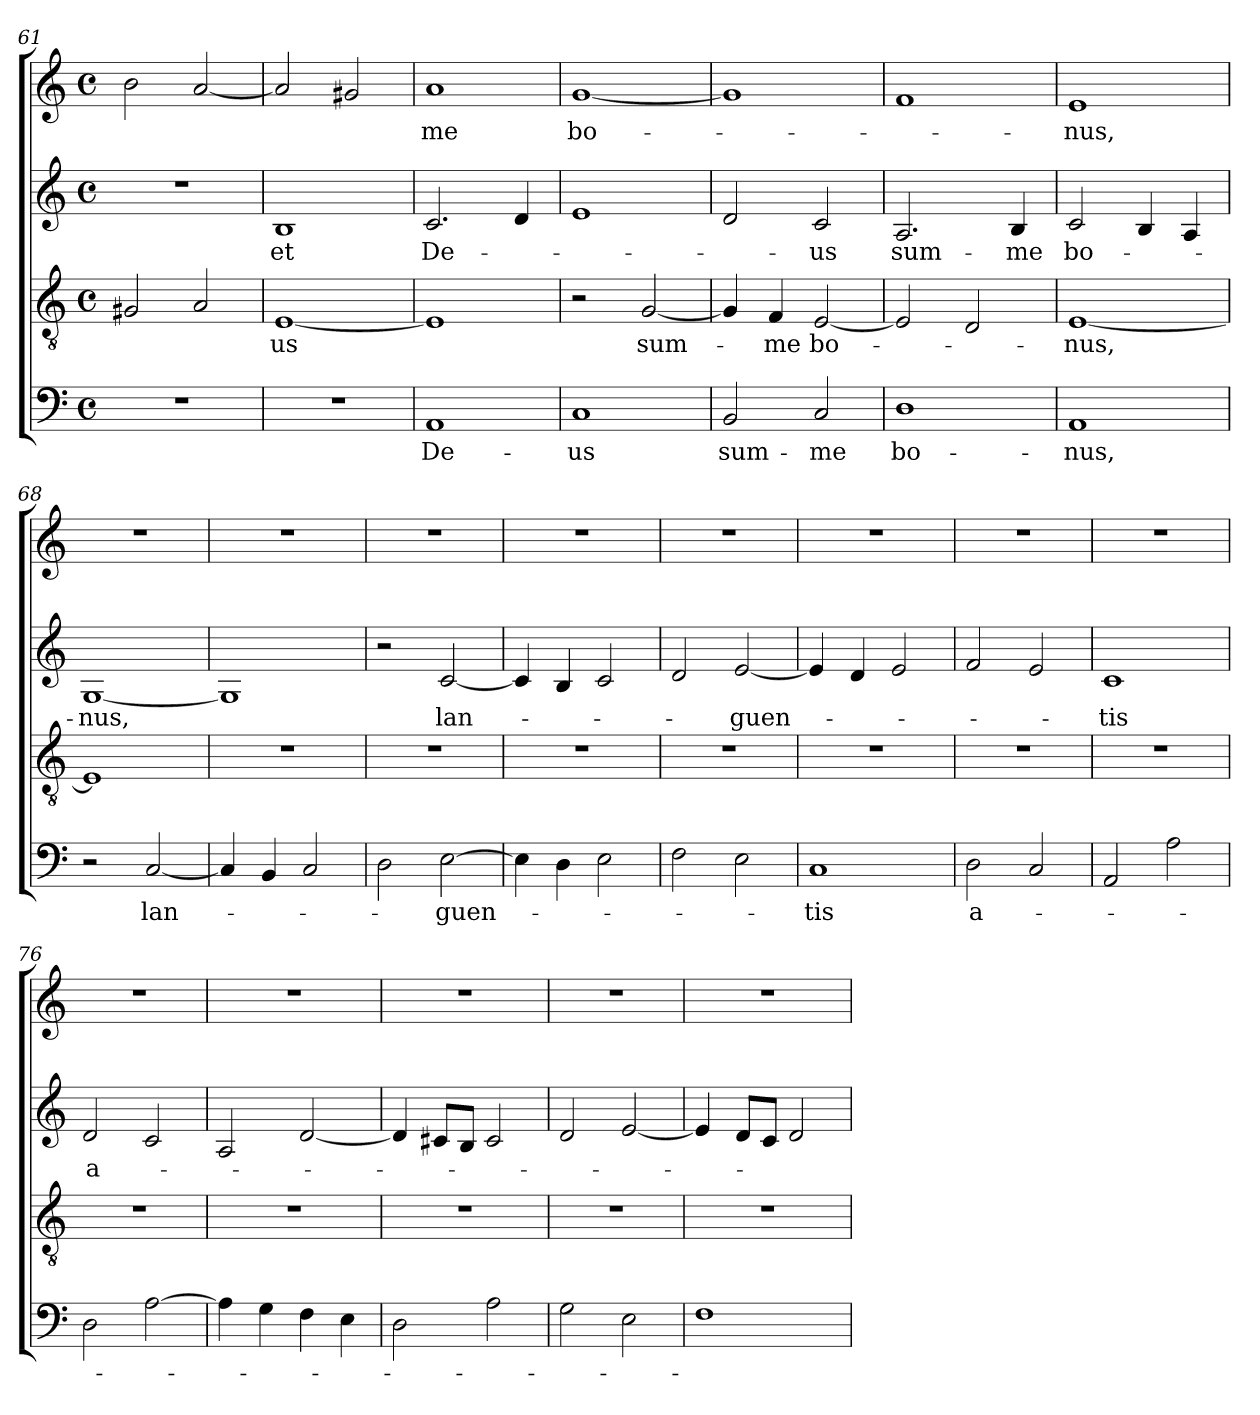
**kern	**text	**kern	**text	**kern	**text	**kern	**text
*part4	*part4	*part3	*part3	*part2	*part2	*part1	*part1
*staff4	*staff4	*staff3	*staff3	*staff2	*staff2	*staff1	*staff1
*clefF4	*	*clefGv2	*	*clefG2	*	*clefG2	*
*k[]	*	*k[]	*	*k[]	*	*k[]	*
*C:	*	*C:	*	*C:	*	*C:	*
*M4/4	*	*M4/4	*	*M4/4	*	*M4/4	*
*met(c)	*	*met(c)	*	*met(c)	*	*met(c)	*
=61	=61	=61	=61	=61	=61	=61	=61
1r	.	2G#X/	.	1r	.	2b\	.
.	.	2A/	.	.	.	[2a/	.
=62	=62	=62	=62	=62	=62	=62	=62
1r	.	[1E	-us	1B	et	2a/]	.
.	.	.	.	.	.	2g#X/	.
=63	=63	=63	=63	=63	=63	=63	=63
1AA	De-	1E]	.	2.c/	De-	1a	-me
.	.	.	.	4d/	.	.	.
=64	=64	=64	=64	=64	=64	=64	=64
1C	-us	2r	.	1e	.	[1g	bo-
.	.	[2G/	sum-	.	.	.	.
!!LO:LB:g=z
=65	=65	=65	=65	=65	=65	=65	=65
2BB/	sum-	4G/]	.	2d/	.	1g]	.
.	.	4F/	-me	.	.	.	.
2C/	-me	[2E/	bo-	2c/	-us	.	.
=66	=66	=66	=66	=66	=66	=66	=66
1D	bo-	2E/]	.	2.A/	sum-	1f	.
.	.	2D/	.	.	.	.	.
.	.	.	.	4B/	-me	.	.
=67	=67	=67	=67	=67	=67	=67	=67
1AA	-nus,	[1E	-nus,	2c/	bo-	1e	-nus,
.	.	.	.	4B/	.	.	.
.	.	.	.	4A/	.	.	.
=68	=68	=68	=68	=68	=68	=68	=68
2r	.	1E]	.	[1G	-nus,	1r	.
[2C/	lan-	.	.	.	.	.	.
=69	=69	=69	=69	=69	=69	=69	=69
4C/]	.	1r	.	1G]	.	1r	.
4BB/	.	.	.	.	.	.	.
2C/	.	.	.	.	.	.	.
=70	=70	=70	=70	=70	=70	=70	=70
2D\	.	1r	.	2r	.	1r	.
[2E\	-guen-	.	.	[2c/	lan-	.	.
=71	=71	=71	=71	=71	=71	=71	=71
4E\]	.	1r	.	4c/]	.	1r	.
4D\	.	.	.	4B/	.	.	.
2E\	.	.	.	2c/	.	.	.
=72	=72	=72	=72	=72	=72	=72	=72
2F\	.	1r	.	2d/	.	1r	.
2E\	.	.	.	[2e/	-guen-	.	.
!!LO:LB:g=z
=73	=73	=73	=73	=73	=73	=73	=73
1C	-tis	1r	.	4e/]	.	1r	.
.	.	.	.	4d/	.	.	.
.	.	.	.	2e/	.	.	.
=74	=74	=74	=74	=74	=74	=74	=74
2D\	a-	1r	.	2f/	.	1r	.
2C/	.	.	.	2e/	.	.	.
=75	=75	=75	=75	=75	=75	=75	=75
2AA/	.	1r	.	1c	-tis	1r	.
2A\	.	.	.	.	.	.	.
=76	=76	=76	=76	=76	=76	=76	=76
2D\	.	1r	.	2d/	a-	1r	.
[2A\	.	.	.	2c/	.	.	.
=77	=77	=77	=77	=77	=77	=77	=77
4A\]	.	1r	.	2A/	.	1r	.
4G\	.	.	.	.	.	.	.
4F\	.	.	.	[2d/	.	.	.
4E\	.	.	.	.	.	.	.
=78	=78	=78	=78	=78	=78	=78	=78
2D\	.	1r	.	4d/]	.	1r	.
.	.	.	.	8c#X/L	.	.	.
.	.	.	.	8B/J	.	.	.
2A\	.	.	.	2c#/	.	.	.
=79	=79	=79	=79	=79	=79	=79	=79
2G\	.	1r	.	2d/	.	1r	.
2E\	.	.	.	[2e/	.	.	.
!!LO:PB:g=z
=80	=80	=80	=80	=80	=80	=80	=80
1F	.	1r	.	4e/]	.	1r	.
.	.	.	.	8d/L	.	.	.
.	.	.	.	8c/J	.	.	.
.	.	.	.	2d/	.	.	.
=	=	=	=	=	=	=	=
*-	*-	*-	*-	*-	*-	*-	*-
